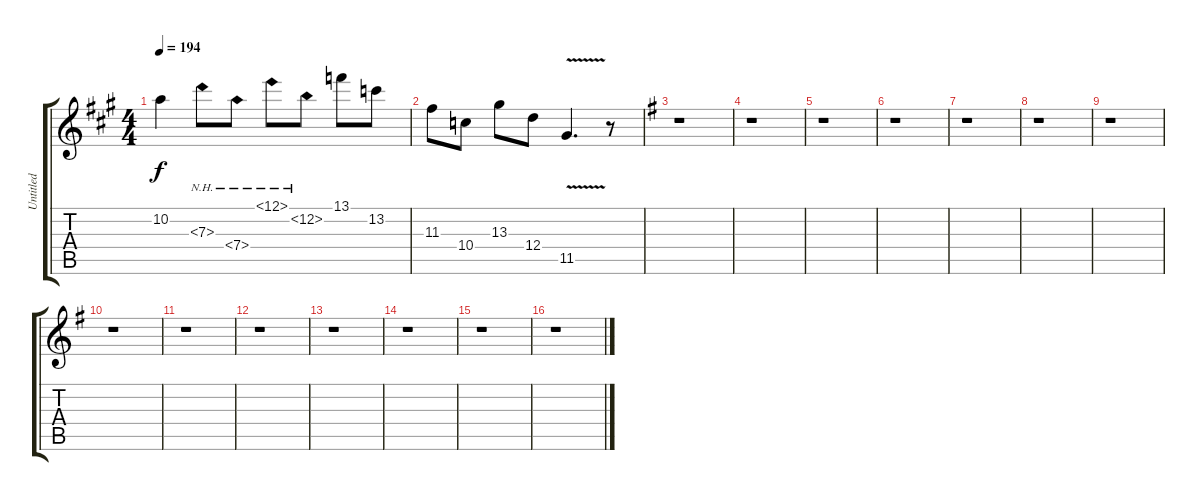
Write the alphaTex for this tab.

\track ("Untitled" "Untitled") {instrument distortionguitar}
\staff {score tabs}
\tuning (E4 B3 G3 D3 A2 E2) {hide}
\ts (4 4)
\tempo 194
\clef g2
\ks a
10.2.4{dy f} 7.3{nh}.8 7.4{nh}.8 12.1{nh}.8 12.2{nh}.8 13.1.8 13.2.8 |
11.3.8 10.4.8 13.3.8 12.4.8 11.5{v}.4{d} r.8 |
\ks g
r.1 |
r.1 |
r.1 |
r.1 |
r.1 |
r.1 |
r.1 |
r.1 |
r.1 |
r.1 |
r.1 |
r.1 |
r.1 |
r.1
